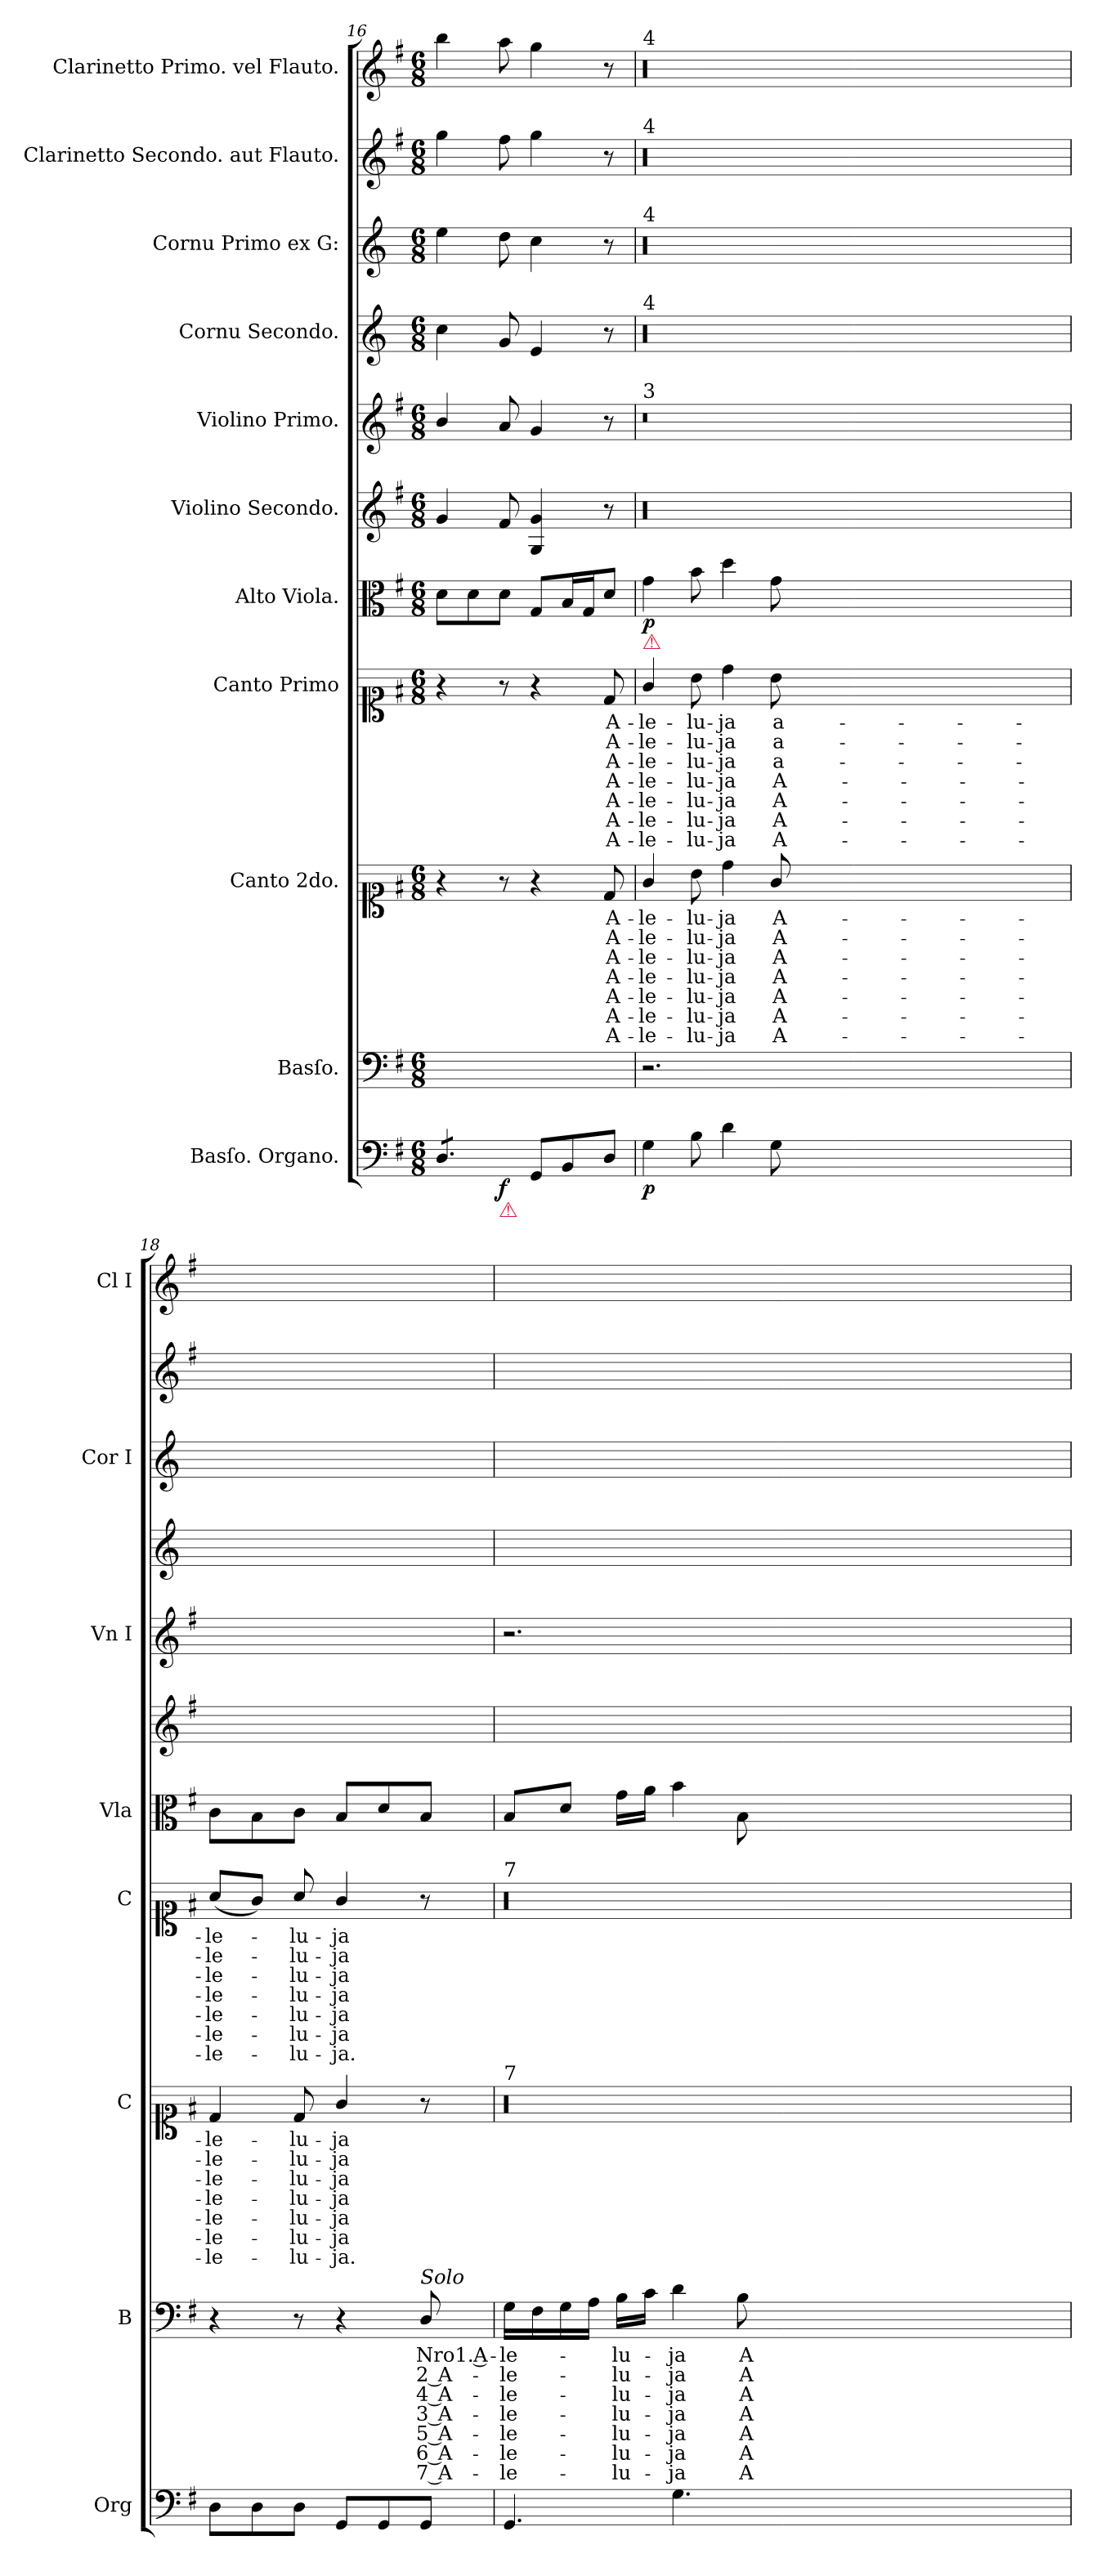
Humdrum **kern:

**kern	**dynam	**kern	**text	**text	**text	**text	**text	**text	**text	**kern	**text	**text	**text	**text	**text	**text	**text	**kern	**text	**text	**text	**text	**text	**text	**text	**kern	**dynam	**kern	**kern	**kern	**kern	**kern	**kern
*part11	*part11	*part10	*part10	*part10	*part10	*part10	*part10	*part10	*part10	*part9	*part9	*part9	*part9	*part9	*part9	*part9	*part9	*part8	*part8	*part8	*part8	*part8	*part8	*part8	*part8	*part7	*part7	*part6	*part5	*part4	*part3	*part2	*part1
*staff11	*staff11	*staff10	*staff10	*staff10	*staff10	*staff10	*staff10	*staff10	*staff10	*staff9	*staff9	*staff9	*staff9	*staff9	*staff9	*staff9	*staff9	*staff8	*staff8	*staff8	*staff8	*staff8	*staff8	*staff8	*staff8	*staff7	*staff7	*staff6	*staff5	*staff4	*staff3	*staff2	*staff1
*I"Basſo. Organo.	*	*I"Basſo.	*	*	*	*	*	*	*	*I"Canto 2do.	*	*	*	*	*	*	*	*I"Canto Primo	*	*	*	*	*	*	*	*I"Alto Viola.	*	*I"Violino Secondo.	*I"Violino Primo.	*I"Cornu Secondo.	*I"Cornu Primo ex G:	*I"Clarinetto Secondo. aut Flauto.	*I"Clarinetto Primo. vel Flauto.
*I'Org	*	*I'B	*	*	*	*	*	*	*	*I'C	*	*	*	*	*	*	*	*I'C	*	*	*	*	*	*	*	*I'Vla	*	*	*I'Vn I	*	*I'Cor I	*	*I'Cl I
*clefF4	*	*clefF4	*	*	*	*	*	*	*	*clefC1	*	*	*	*	*	*	*	*clefC1	*	*	*	*	*	*	*	*clefC3	*	*clefG2	*clefG2	*clefG2	*clefG2	*clefG2	*clefG2
*	*	*	*	*	*	*	*	*	*	*	*	*	*	*	*	*	*	*	*	*	*	*	*	*	*	*	*	*	*	*ITrd3c5	*ITrd3c5	*	*
*k[f#]	*	*k[f#]	*	*	*	*	*	*	*	*k[f#]	*	*	*	*	*	*	*	*k[f#]	*	*	*	*	*	*	*	*k[f#]	*	*k[f#]	*k[f#]	*k[f#]	*k[f#]	*k[f#]	*k[f#]
*G:	*	*G:	*	*	*	*	*	*	*	*G:	*	*	*	*	*	*	*	*G:	*	*	*	*	*	*	*	*G:	*	*G:	*G:	*	*	*G:	*G:
*M6/8	*	*M6/8	*	*	*	*	*	*	*	*M6/8	*	*	*	*	*	*	*	*M6/8	*	*	*	*	*	*	*	*M6/8	*	*M6/8	*M6/8	*M6/8	*M6/8	*M6/8	*M6/8
=16	=16	=16	=16	=16	=16	=16	=16	=16	=16	=16	=16	=16	=16	=16	=16	=16	=16	=16	=16	=16	=16	=16	=16	=16	=16	=16	=16	=16	=16	=16	=16	=16	=16
*^	*	*	*	*	*	*	*	*	*	*	*	*	*	*	*	*	*	*	*	*	*	*	*	*	*	*	*	*	*	*	*	*	*
*tremolo	*	*	*	*	*	*	*	*	*	*	*	*	*	*	*	*	*	*	*	*	*	*	*	*	*	*	*	*	*	*	*	*	*	*
8D/L	4ryy	.	2.ryy	.	.	.	.	.	.	.	4r	.	.	.	.	.	.	.	4r	.	.	.	.	.	.	.	8d\L	.	4g/	4b/	4g\	4b\	4gg\	4bb\
8D/	.	.	.	.	.	.	.	.	.	.	.	.	.	.	.	.	.	.	.	.	.	.	.	.	.	.	8d\	.	.	.	.	.	.	.
!	!LO:TX:b:color=crimson:t=⚠	!	!	!	!	!	!	!	!	!	!	!	!	!	!	!	!	!	!	!	!	!	!	!	!	!	!	!	!	!	!	!	!	!
8D/J	2ryy	f	.	.	.	.	.	.	.	.	8r	.	.	.	.	.	.	.	8r	.	.	.	.	.	.	.	8d\J	.	8f#/	8a/	8d/	8a\	8ff#\	8aa\
*Xtremolo	*	*	*	*	*	*	*	*	*	*	*	*	*	*	*	*	*	*	*	*	*	*	*	*	*	*	*	*	*	*	*	*	*	*
8GG/L	.	.	.	.	.	.	.	.	.	.	4r	.	.	.	.	.	.	.	4r	.	.	.	.	.	.	.	8G/L	.	4G/ 4g/	4g/	4B/	4g\	4gg\	4gg\
8BB/	.	.	.	.	.	.	.	.	.	.	.	.	.	.	.	.	.	.	.	.	.	.	.	.	.	.	16B/L	.	.	.	.	.	.	.
.	.	.	.	.	.	.	.	.	.	.	.	.	.	.	.	.	.	.	.	.	.	.	.	.	.	.	16G/J	.	.	.	.	.	.	.
8D/J	.	.	.	.	.	.	.	.	.	.	8d/	A-	A-	A-	A-	A-	A-	A-	8d/	A-	A-	A-	A-	A-	A-	A-	8d/J	.	8r	8r	8r	8r	8r	8r
=17	=17	=17	=17	=17	=17	=17	=17	=17	=17	=17	=17	=17	=17	=17	=17	=17	=17	=17	=17	=17	=17	=17	=17	=17	=17	=17	=17	=17	=17	=17	=17	=17	=17	=17
!	!	!	!	!	!	!	!	!	!	!	!	!	!	!	!	!	!	!	!	!	!	!	!	!	!	!	!	!	!	!	!	!	!	!LO:TX:a:t=4
!	!	!	!	!	!	!	!	!	!	!	!	!	!	!	!	!	!	!	!	!	!	!	!	!	!	!	!	!	!	!	!	!	!LO:TX:a:t=4	!
!	!	!	!	!	!	!	!	!	!	!	!	!	!	!	!	!	!	!	!	!	!	!	!	!	!	!	!	!	!	!	!	!LO:TX:a:t=4	!	!
!	!	!	!	!	!	!	!	!	!	!	!	!	!	!	!	!	!	!	!	!	!	!	!	!	!	!	!	!	!	!	!LO:TX:a:t=4	!	!	!
!	!	!	!	!	!	!	!	!	!	!	!	!	!	!	!	!	!	!	!	!	!	!	!	!	!	!	!	!	!	!LO:TX:a:t=3	!	!	!	!
!	!	!	!	!	!	!	!	!	!	!	!	!	!	!	!	!	!	!	!	!	!	!	!	!	!	!	!LO:TX:b:color=crimson:t=⚠	!	!	!	!	!	!	!
!	!	!	!	!	!	!	!	!	!	!	!	!	!	!	!	!	!	!	!	!	!	!	!	!	!	!	!	!	!LO:N:vis=00	!LO:N:vis=0	!LO:N:vis=00	!LO:N:vis=00	!LO:N:vis=00	!LO:N:vis=00
*v	*v	*	*	*	*	*	*	*	*	*	*	*	*	*	*	*	*	*	*	*	*	*	*	*	*	*	*	*	*	*	*	*	*	*
4G\	p	2.r	.	.	.	.	.	.	.	4g/	-le-	-le-	-le-	-le-	-le-	-le-	-le-	4g/	-le-	-le-	-le-	-le-	-le-	-le-	-le-	4g\	p	0.r	1.r	0.r	0.r	0.r	0.r
8B\	.	.	.	.	.	.	.	.	.	8b\	-lu-	-lu-	-lu-	-lu-	-lu-	-lu-	-lu-	8b\	-lu-	-lu-	-lu-	-lu-	-lu-	-lu-	-lu-	8b\	.	.	.	.	.	.	.
4d\	.	.	.	.	.	.	.	.	.	4dd\	-ja	-ja	-ja	-ja	-ja	-ja	-ja	4dd\	-ja	-ja	-ja	-ja	-ja	-ja	-ja	4dd\	.	.	.	.	.	.	.
8G\	.	.	.	.	.	.	.	.	.	8g/	A-	A-	A-	A-	A-	A-	A-	8b\	a-	a-	a-	A-	A-	A-	A-	8g\	.	.	.	.	.	.	.
0ryy	.	0ryy	.	.	.	.	.	.	.	0ryy	.	.	.	.	.	.	.	0ryy	.	.	.	.	.	.	.	0ryy	.	.	.	.	.	.	.
.	.	.	.	.	.	.	.	.	.	.	.	.	.	.	.	.	.	.	.	.	.	.	.	.	.	.	.	.	1.ryy	.	.	.	.
4ryy	.	4ryy	.	.	.	.	.	.	.	4ryy	.	.	.	.	.	.	.	4ryy	.	.	.	.	.	.	.	4ryy	.	.	.	.	.	.	.
=18	=18	=18	=18	=18	=18	=18	=18	=18	=18	=18	=18	=18	=18	=18	=18	=18	=18	=18	=18	=18	=18	=18	=18	=18	=18	=18	=18	=18	=18	=18	=18	=18	=18
8D\L	.	4r	.	.	.	.	.	.	.	4d/	-le-	-le-	-le-	-le-	-le-	-le-	-le-	(<8a/L	-le-	-le-	-le-	-le-	-le-	-le-	-le-	8c\L	.	2.ryy	2.ryy	2.ryy	2.ryy	2.ryy	2.ryy
8D\	.	.	.	.	.	.	.	.	.	.	.	.	.	.	.	.	.	8g/J)	.	.	.	.	.	.	.	8B/	.	.	.	.	.	.	.
8D\J	.	8r	.	.	.	.	.	.	.	8d/	-lu-	-lu-	-lu-	-lu-	-lu-	-lu-	-lu-	8a/	-lu-	-lu-	-lu-	-lu-	-lu-	-lu-	-lu-	8c\J	.	.	.	.	.	.	.
8GG/L	.	4r	.	.	.	.	.	.	.	4g/	-ja	-ja	-ja	-ja	-ja	-ja	-ja.	4g/	-ja	-ja	-ja	-ja	-ja	-ja	-ja.	8B/L	.	.	.	.	.	.	.
8GG/	.	.	.	.	.	.	.	.	.	.	.	.	.	.	.	.	.	.	.	.	.	.	.	.	.	8d/	.	.	.	.	.	.	.
!	!	!LO:TX:a:i:t=Solo	!	!	!	!	!	!	!	!	!	!	!	!	!	!	!	!	!	!	!	!	!	!	!	!	!	!	!	!	!	!	!
8GG/J	.	8D/	Nro1. A-	2 A-	4 A-	3 A-	5 A-	6 A-	7 A-	8r	.	.	.	.	.	.	.	8r	.	.	.	.	.	.	.	8B/J	.	.	.	.	.	.	.
=19	=19	=19	=19	=19	=19	=19	=19	=19	=19	=19	=19	=19	=19	=19	=19	=19	=19	=19	=19	=19	=19	=19	=19	=19	=19	=19	=19	=19	=19	=19	=19	=19	=19
!	!	!	!	!	!	!	!	!	!	!	!	!	!	!	!	!	!	!LO:TX:a:t=7	!	!	!	!	!	!	!	!	!	!	!	!	!	!	!
!	!	!	!	!	!	!	!	!	!	!LO:TX:a:t=7	!	!	!	!	!	!	!	!	!	!	!	!	!	!	!	!	!	!	!	!	!	!	!
!	!	!	!	!	!	!	!	!	!	!LO:N:vis=00	!	!	!	!	!	!	!	!LO:N:vis=00	!	!	!	!	!	!	!	!	!	!	!	!	!	!	!
4.GG/	.	16G\LL	-le-	-le-	-le-	-le-	-le-	-le-	-le-	0.r	.	.	.	.	.	.	.	0.r	.	.	.	.	.	.	.	8B/L	.	0.ryy	2.r	0.ryy	0.ryy	0.ryy	0.ryy
.	.	16F#\	.	.	.	.	.	.	.	.	.	.	.	.	.	.	.	.	.	.	.	.	.	.	.	.	.	.	.	.	.	.	.
.	.	16G\	.	.	.	.	.	.	.	.	.	.	.	.	.	.	.	.	.	.	.	.	.	.	.	8dJ	.	.	.	.	.	.	.
.	.	16A\JJ	.	.	.	.	.	.	.	.	.	.	.	.	.	.	.	.	.	.	.	.	.	.	.	.	.	.	.	.	.	.	.
.	.	16B\LL	-lu-	-lu-	-lu-	-lu-	-lu-	-lu-	-lu-	.	.	.	.	.	.	.	.	.	.	.	.	.	.	.	.	16g\LL	.	.	.	.	.	.	.
.	.	16c\JJ	.	.	.	.	.	.	.	.	.	.	.	.	.	.	.	.	.	.	.	.	.	.	.	16a\JJ	.	.	.	.	.	.	.
4.G\	.	4d\	-ja	-ja	-ja	-ja	-ja	-ja	-ja	.	.	.	.	.	.	.	.	.	.	.	.	.	.	.	.	4b\	.	.	.	.	.	.	.
.	.	8B\	A-	A-	A-	A-	A-	A-	A-	.	.	.	.	.	.	.	.	.	.	.	.	.	.	.	.	8B\	.	.	.	.	.	.	.
0ryy	.	0ryy	.	.	.	.	.	.	.	.	.	.	.	.	.	.	.	.	.	.	.	.	.	.	.	0ryy	.	.	0ryy	.	.	.	.
4ryy	.	4ryy	.	.	.	.	.	.	.	.	.	.	.	.	.	.	.	.	.	.	.	.	.	.	.	4ryy	.	.	4ryy	.	.	.	.
=	=	=	=	=	=	=	=	=	=	=	=	=	=	=	=	=	=	=	=	=	=	=	=	=	=	=	=	=	=	=	=	=	=
*-	*-	*-	*-	*-	*-	*-	*-	*-	*-	*-	*-	*-	*-	*-	*-	*-	*-	*-	*-	*-	*-	*-	*-	*-	*-	*-	*-	*-	*-	*-	*-	*-	*-
